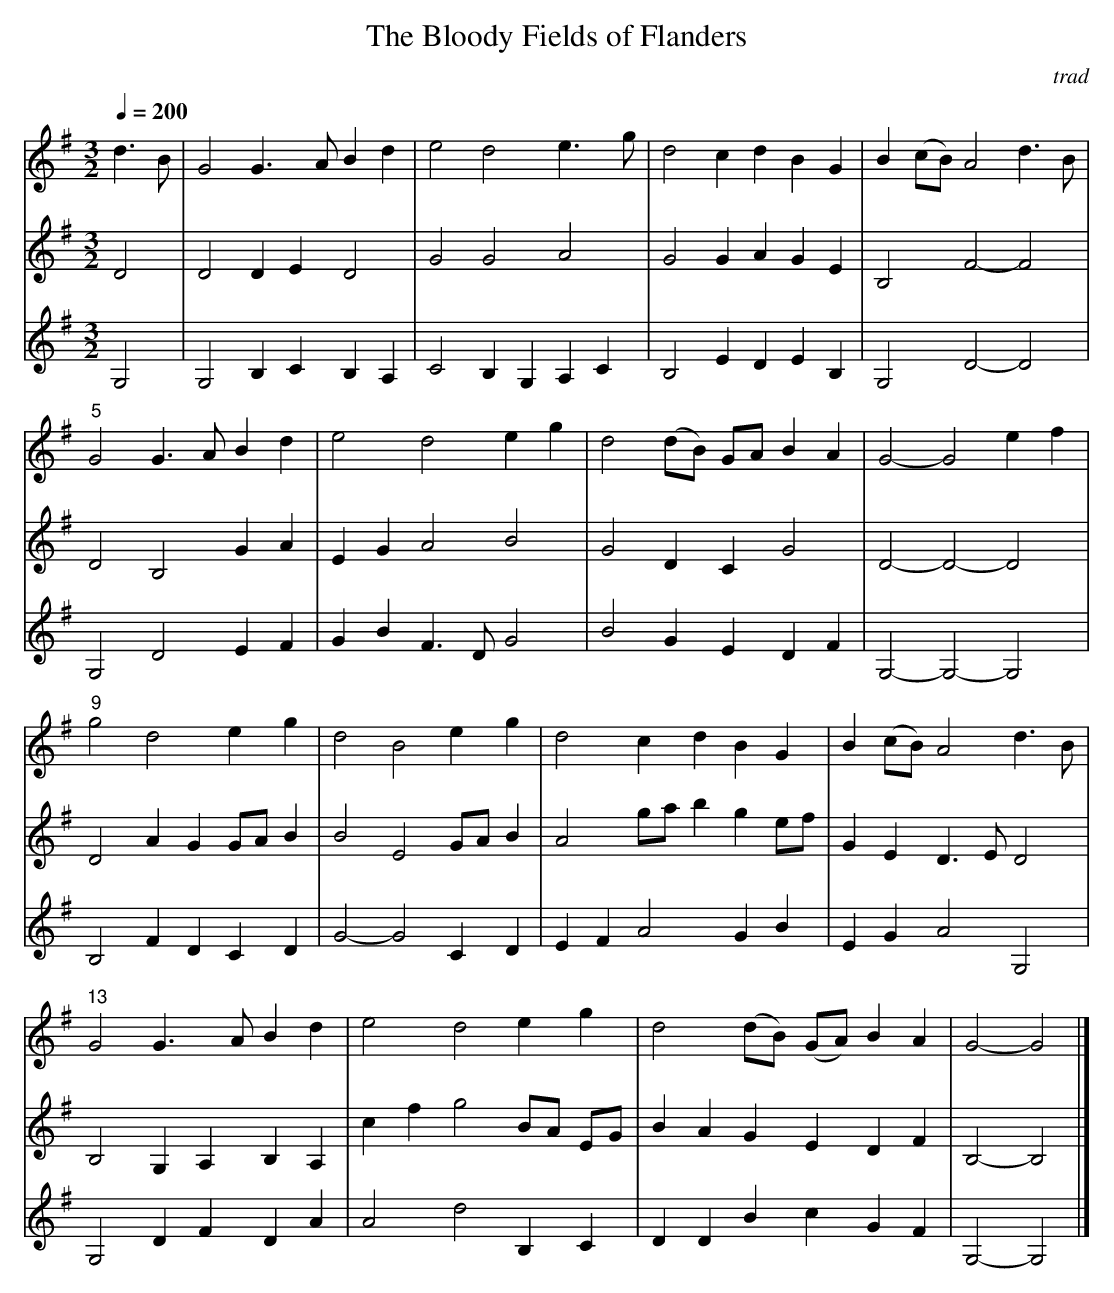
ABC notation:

X:1
T:Bloody Fields of Flanders, The
M:3/2
L:1/4
Q:1/4=200
C:trad
K:G
V:1
d3/ B/ | G2 G3/ A/ B d |e2 d2 e3/ g/ | d2 c d B G | B (c/B/) A2 d3/ B/ |
V:2
D2 | D2 D E D2 | G2 G2 A2 | G2 G A G E | B,2 F2- F2 |
V:3
G,2 | G,2 B, C B, A, | C2 B, G, A, C | B,2 E D E B, | G,2 D2-D2 |
V:1
"5"G2 G3/ A/ B d | e2 d2 e g | d2 (d/B/) G/A/ B A | G2- G2 e f |
V:2
D2 B,2 G A | E G A2 B2 | G2 D C G2 | D2- D2- D2 |
V:3
G,2 D2 E F | G B F3/ D/ G2 | B2 G E D F | G,2- G,2- G,2 |
V:1
"9"g2 d2 e g |d2 B2 e g | d2 c d B G | B (c/B/) A2 d3/ B/ |
V:2
D2 A G G/A/ B | B2 E2 G/A/ B | A2 g/a/ b g e/f/ | G E D3/ E/ D2 |
V:3
B,2 F D C D | G2- G2 C D | E F A2 G B | E G A2 G,2 |
V:1
"13"G2 G3/ A/ B d | e2 d2 e g | d2 (d/B/) (G/A/) B A | G2- G2 |]
V:2 B,2 G, A, B, A, | c f g2 B/A/ E/G/ | B A G E D F | B,2-B,2 |]
V:3
G,2 D F D A | A2 d2 B, C | D D B c G F | G,2- G,2 |]
